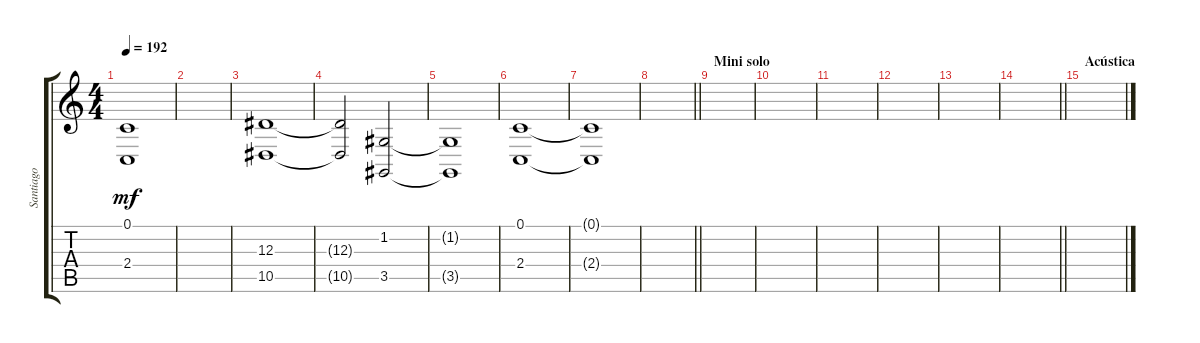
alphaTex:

\track ("Santiago" "Santiago") {instrument lead2sawtooth}
\staff {score tabs}
\tuning (C4 G3 Eb3 Bb2 F2 C2) {hide}
\ts (4 4)
\tempo 192
\clef g2
\ks c
(0.1{t} 2.4{t}).1{dy mf} |
|
(12.3 10.5).1{instrument choiraahs} |
(12.3{t} 10.5{t}).2 (1.2 3.5).2 |
(1.2{t} 3.5{t}).1 |
(0.1 2.4).1 |
(0.1{t} 2.4{t}).1 |
\barLineRight lightlight
|
\section ("" "Mini solo")
|
|
|
|
|
\barLineRight lightlight
|
\section ("" "Acústica")
